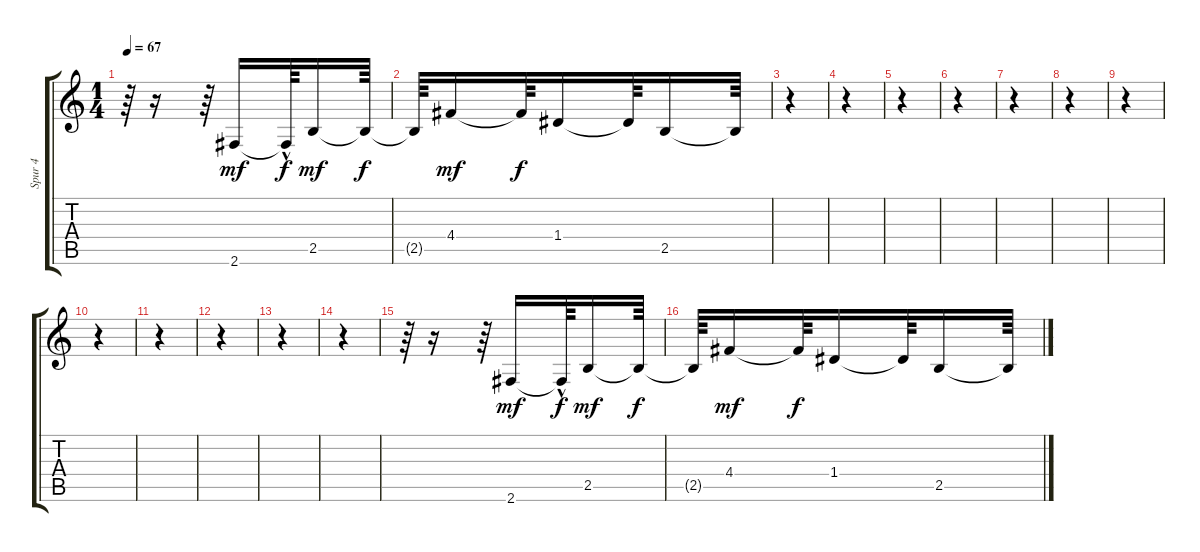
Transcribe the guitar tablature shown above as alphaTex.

\track ("Spur 4" "Spur 4") {instrument acousticguitarnylon}
\staff {score tabs}
\tuning (E4 B3 G3 D3 A2 E2) {hide}
\ts (1 4)
\tempo 67
\clef g2
\ks c
r.64{dy f} r.16{volume 14 balance 8} r.64 2.6.16{dy mf} 2.6{hac t}.64{dy f} 2.5.16{dy mf} 2.5{t}.64{dy f} |
2.5{t}.64 4.4.16{dy mf} 4.4{t}.64{dy f} 1.4.16 1.4{t}.64 2.5.16 2.5{t}.64 |
r.4 |
r.4 |
r.4 |
r.4 |
r.4 |
r.4 |
r.4 |
r.4 |
r.4 |
r.4 |
r.4 |
r.4 |
r.64 r.16 r.64 2.6.16{dy mf} 2.6{hac t}.64{dy f} 2.5.16{dy mf} 2.5{t}.64{dy f} |
2.5{t}.64 4.4.16{dy mf} 4.4{t}.64{dy f} 1.4.16 1.4{t}.64 2.5.16 2.5{t}.64
